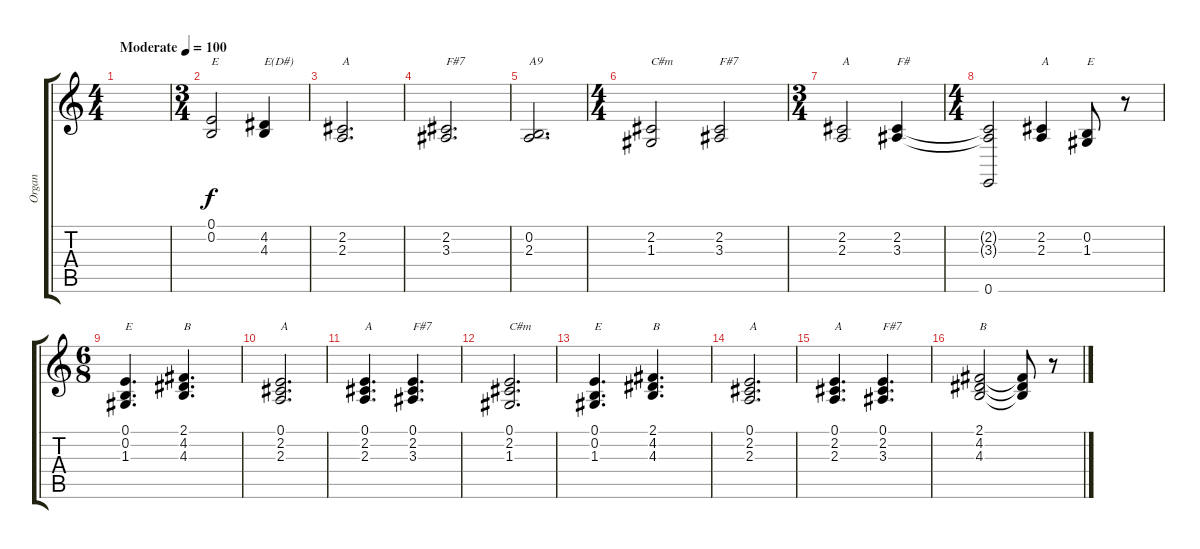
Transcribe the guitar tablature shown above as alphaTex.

\track ("Organ" "Organ") {instrument percussiveorgan}
\staff {score tabs}
\tuning (E4 B3 G3 D3 A2 E2) {hide}
\ts (4 4)
\tempo (100 "Moderate")
\clef g2
\ks c
|
\ts (3 4)
(0.1 0.2).2{txt "E"} (4.2 4.3).4{txt "E(D#)"} |
(2.2 2.3).2{d txt "A"} |
(2.2 3.3).2{d txt "F#7"} |
(0.2 2.3).2{d txt "A9"} |
\ts (4 4)
(2.2 1.3).2{txt "C#m"} (2.2 3.3).2{txt "F#7"} |
\ts (3 4)
(2.2 2.3).2{txt "A"} (2.2 3.3).4{txt "F#"} |
\ts (4 4)
(2.2{t} 3.3{t} 0.6).2 (2.2 2.3).4{txt "A"} (0.2 1.3).8{txt "E"} r.8 |
\ts (6 8)
(0.1 0.2 1.3).4{d txt "E"} (2.1 4.2 4.3).4{d txt "B"} |
(0.1 2.2 2.3).2{d txt "A"} |
(0.1 2.2 2.3).4{d txt "A"} (0.1 2.2 3.3).4{d txt "F#7"} |
(0.1 2.2 1.3).2{d txt "C#m"} |
(0.1 0.2 1.3).4{d txt "E"} (2.1 4.2 4.3).4{d txt "B"} |
(0.1 2.2 2.3).2{d txt "A"} |
(0.1 2.2 2.3).4{d txt "A"} (0.1 2.2 3.3).4{d txt "F#7"} |
(2.1 4.2 4.3).2{txt "B"} (2.1{t} 4.2{t} 4.3{t}).8 r.8
